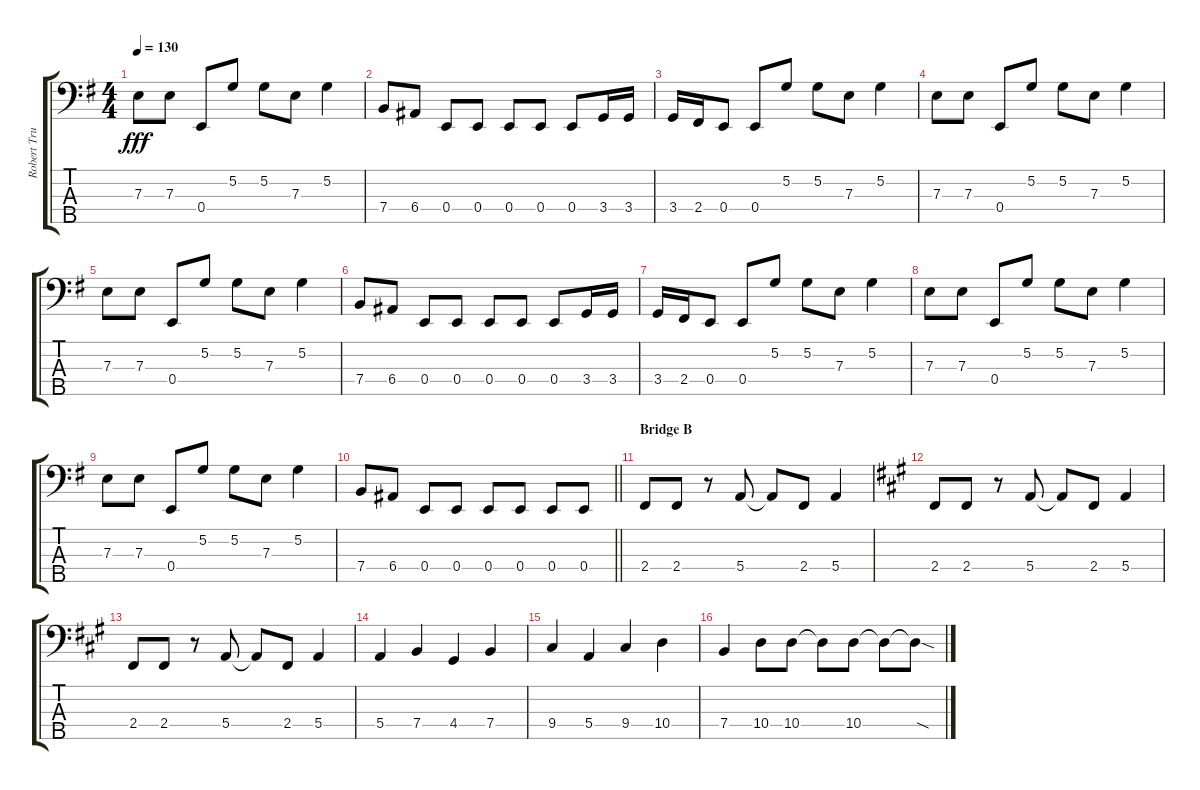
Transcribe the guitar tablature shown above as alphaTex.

\track ("Robert Trujillo" "Robert Tru") {instrument electricbassfinger}
\staff {score tabs}
\tuning (G2 D2 A1 E1 B0) {hide}
\ts (4 4)
\tempo 130
\clef f4
\ks eminor
7.3.8{dy fff} 7.3.8 0.4.8 5.2.8 5.2.8 7.3.8 5.2.4 |
7.4.8 6.4.8 0.4.8 0.4.8 0.4.8 0.4.8 0.4.8 3.4.16 3.4.16 |
3.4.16 2.4.16 0.4.8 0.4.8 5.2.8 5.2.8 7.3.8 5.2.4 |
7.3.8 7.3.8 0.4.8 5.2.8 5.2.8 7.3.8 5.2.4 |
7.3.8 7.3.8 0.4.8 5.2.8 5.2.8 7.3.8 5.2.4 |
7.4.8 6.4.8 0.4.8 0.4.8 0.4.8 0.4.8 0.4.8 3.4.16 3.4.16 |
3.4.16 2.4.16 0.4.8 0.4.8 5.2.8 5.2.8 7.3.8 5.2.4 |
7.3.8 7.3.8 0.4.8 5.2.8 5.2.8 7.3.8 5.2.4 |
7.3.8 7.3.8 0.4.8 5.2.8 5.2.8 7.3.8 5.2.4 |
\barLineRight lightlight
7.4.8 6.4.8 0.4.8 0.4.8 0.4.8 0.4.8 0.4.8 0.4.8 |
\section ("" "Bridge B")
2.4.8 2.4.8 r.8 5.4.8 5.4{t}.8 2.4.8 5.4.4 |
\ks f#minor
2.4.8 2.4.8 r.8 5.4.8 5.4{t}.8 2.4.8 5.4.4 |
2.4.8 2.4.8 r.8 5.4.8 5.4{t}.8 2.4.8 5.4.4 |
5.4.4 7.4.4 4.4.4 7.4.4 |
9.4.4 5.4.4 9.4.4 10.4.4 |
7.4.4 10.4.8 10.4.8 10.4{t}.8 10.4.8 10.4{t}.8 10.4{sod t}.8
